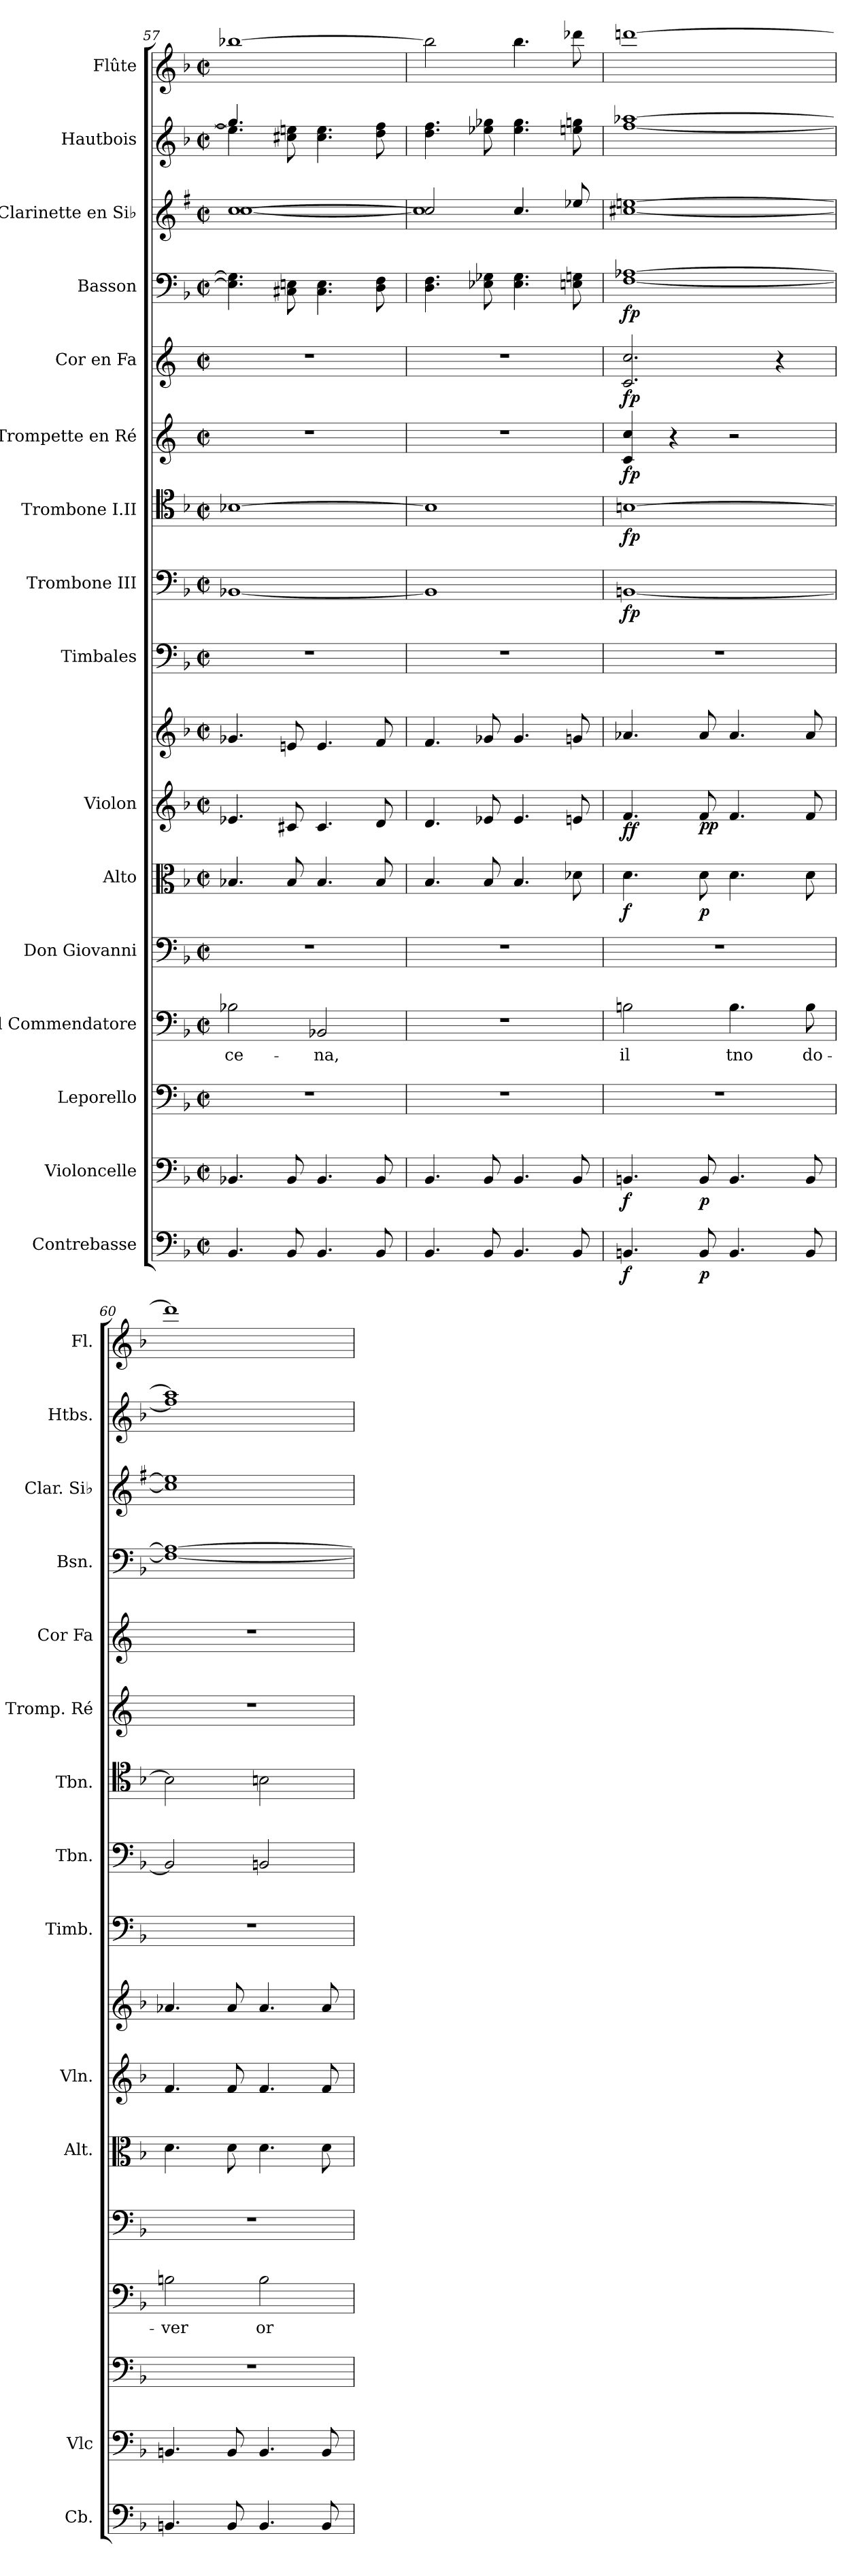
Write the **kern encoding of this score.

**kern	**dynam	**kern	**dynam	**kern	**kern	**text	**kern	**kern	**dynam	**kern	**kern	**dynam	**kern	**kern	**dynam	**kern	**dynam	**kern	**dynam	**kern	**dynam	**kern	**dynam	**kern	**dynam	**kern	**dynam	**kern
*part16	*part16	*part15	*part15	*part14	*part13	*part13	*part12	*part11	*part11	*part10	*part10	*part10	*part9	*part8	*part8	*part7	*part7	*part6	*part6	*part5	*part5	*part4	*part4	*part3	*part3	*part2	*part2	*part1
*staff17	*staff17	*staff16	*staff16	*staff15	*staff14	*staff14	*staff13	*staff12	*staff12	*staff11	*staff10	*staff10/11	*staff9	*staff8	*staff8	*staff7	*staff7	*staff6	*staff6	*staff5	*staff5	*staff4	*staff4	*staff3	*staff3	*staff2	*staff2	*staff1
*I"Contrebasse	*	*I"Violoncelle	*	*I"Leporello	*I"Il Commendatore	*	*I"Don Giovanni	*I"Alto	*	*I"Violon	*	*	*I"Timbales	*I"Trombone III	*	*I"Trombone I.II	*	*I"Trompette en Ré	*	*I"Cor en Fa	*	*I"Basson	*	*I"Clarinette en Si♭	*	*I"Hautbois	*	*I"Flûte
*I'Cb.	*	*I'Vlc	*	*	*	*	*	*I'Alt.	*	*I'Vln.	*	*	*I'Timb.	*I'Tbn.	*	*I'Tbn.	*	*I'Tromp. Ré	*	*I'Cor Fa	*	*I'Bsn.	*	*I'Clar. Si♭	*	*I'Htbs.	*	*I'Fl.
!!LO:PB:g=z
*clefF4	*	*clefF4	*	*clefF4	*clefF4	*	*clefF4	*clefC3	*	*clefG2	*clefG2	*	*clefF4	*clefF4	*	*clefC4	*	*clefG2	*	*clefG2	*	*clefF4	*	*clefG2	*	*clefG2	*	*clefG2
*ITrd7c12	*	*	*	*	*	*	*	*	*	*	*	*	*	*	*	*	*	*ITrd-1c-2	*	*ITrd4c7	*	*	*	*ITrd1c2	*	*	*	*
*k[b-]	*	*k[b-]	*	*k[b-]	*k[b-]	*	*k[b-]	*k[b-]	*	*k[b-]	*k[b-]	*	*k[b-]	*k[b-]	*	*k[b-]	*	*k[f#c#]	*	*k[b-]	*	*k[b-]	*	*k[b-]	*	*k[b-]	*	*k[b-]
*M2/2	*	*M2/2	*	*M2/2	*M2/2	*	*M2/2	*M2/2	*	*M2/2	*M2/2	*	*M2/2	*M2/2	*	*M2/2	*	*M2/2	*	*M2/2	*	*M2/2	*	*M2/2	*	*M2/2	*	*M2/2
*met(c|)	*	*met(c|)	*	*met(c|)	*met(c|)	*	*met(c|)	*met(c|)	*	*met(c|)	*met(c|)	*	*met(c|)	*met(c|)	*	*met(c|)	*	*met(c|)	*	*met(c|)	*	*met(c|)	*	*met(c|)	*	*met(c|)	*	*met(c|)
=57	=57	=57	=57	=57	=57	=57	=57	=57	=57	=57	=57	=57	=57	=57	=57	=57	=57	=57	=57	=57	=57	=57	=57	=57	=57	=57	=57	=57
!	!	!	!	!	!	!LO:LY:b	!	!	!	!	!	!	!	!	!	!	!	!	!	!	!	!	!	!	!	!	!	!
*	*	*	*	*	*	*	*	*	*	*	*	*	*	*	*	*	*	*	*	*	*	*	*	*^	*	*^	*	*
4.BBB-/	.	4.BB-X/	.	1r	2B-X\	ce-	1r	4.B-X/	.	4.e-X/	4.g-X/	.	1r	[1BB-X	.	[1B-X	.	1r	.	1r	.	4.E-\] 4.G-\]	.	[1b-	[1b-	.	4.gg-/]	4.ee-\]	.	[1bb-X
8BBB-/	.	8BB-/	.	.	.	.	.	8B-/	.	8c#X/	8en/	.	.	.	.	.	.	.	.	.	.	8C#X\ 8En\	.	.	.	.	8cc#X\ 8een\	2ryy	.	.
!	!	!	!	!	!	!LO:LY:b	!	!	!	!	!	!	!	!	!	!	!	!	!	!	!	!	!	!	!	!	!	!	!	!
4.BBB-/	.	4.BB-/	.	.	2BB-X/	-na,	.	4.B-/	.	4.c#/	4.e/	.	.	.	.	.	.	.	.	.	.	4.C#\ 4.E\	.	.	.	.	4.cc#\ 4.ee\	.	.	.
8BBB-/	.	8BB-/	.	.	.	.	.	8B-/	.	8d/	8f/	.	.	.	.	.	.	.	.	.	.	8D\ 8F\	.	.	.	.	8dd\ 8ff\	8ryy	.	.
*	*	*	*	*	*	*	*	*	*	*	*	*	*	*	*	*	*	*	*	*	*	*	*	*	*	*	*v	*v	*	*
=58	=58	=58	=58	=58	=58	=58	=58	=58	=58	=58	=58	=58	=58	=58	=58	=58	=58	=58	=58	=58	=58	=58	=58	=58	=58	=58	=58	=58	=58
4.BBB-/	.	4.BB-/	.	1r	1r	.	1r	4.B-/	.	4.d/	4.f/	.	1r	1BB-]	.	1B-]	.	1r	.	1r	.	4.D\ 4.F\	.	2b-/]	1b-]	.	4.dd\ 4.ff\	.	2bb-\]
8BBB-/	.	8BB-/	.	.	.	.	.	8B-/	.	8e-X/	8g-X/	.	.	.	.	.	.	.	.	.	.	8E-X\ 8G-X\	.	.	.	.	8ee-X\ 8gg-X\	.	.
4.BBB-/	.	4.BB-/	.	.	.	.	.	4.B-/	.	4.e-/	4.g-/	.	.	.	.	.	.	.	.	.	.	4.E-\ 4.G-\	.	4.b-/	.	.	4.ee-\ 4.gg-\	.	4.bb-\
8BBB-/	.	8BB-/	.	.	.	.	.	8d-X\	.	8en/	8gn/	.	.	.	.	.	.	.	.	.	.	8En\ 8Gn\	.	8dd-X/	.	.	8een\ 8ggn\	.	8ddd-X\
*	*	*	*	*	*	*	*	*	*	*	*	*	*	*	*	*	*	*	*	*	*	*	*	*v	*v	*	*	*	*
=59	=59	=59	=59	=59	=59	=59	=59	=59	=59	=59	=59	=59	=59	=59	=59	=59	=59	=59	=59	=59	=59	=59	=59	=59	=59	=59	=59	=59
!	!LO:DY:b	!	!LO:DY:b	!	!	!LO:LY:b	!	!	!LO:DY:b	!	!	!LO:DY:b=2	!	!	!	!	!	!	!	!	!	!	!	!	!	!	!	!
*	*	*	*	*	*	*	*	*	*	*	*	*	*	*	*	*	*	*	*	*	*	*	*	*	*	*^	*	*
!	!	!	!	!	!	!	!	!	!	!	!	!LO:DY:n=1:b	!	!	!LO:DY:b	!	!LO:DY:b	!	!LO:DY:b	!	!LO:DY:b	!	!LO:DY:b	!	!LO:DY:b	!	!	!	!
!	!	!	!	!	!	!	!	!	!	!	!	!	!	!	!	!	!	!	!	!	!	!	!	!	!LO:DY:n=1:b	!	!	!LO:DY:b	!
!	!	!	!	!	!	!	!	!	!	!	!	!	!	!	!	!	!	!	!	!	!	!	!	!	!	!	!	!LO:DY:n=1:b	!
4.BBBn/	f	4.BBn/	f	1r	2Bn\	il	1r	4.d\	f	4.f/	4.a-X/	f f	1r	[1BBn	fp	[1Bn	fp	4d/ 4dd/	fp	2.F/ 2.f/	fp	[1F [1A-X	fp	[1bn [1ddn	fp fp	[1aa-X	[1ff	fp fp	[1dddn
.	.	.	.	.	.	.	.	.	.	.	.	.	.	.	.	.	.	4r	.	.	.	.	.	.	.	.	.	.	.
!	!LO:DY:b	!	!LO:DY:b	!	!	!	!	!	!LO:DY:b	!	!	!LO:DY:n=2:b=2	!	!	!	!	!	!	!	!	!	!	!	!	!	!	!	!	!
!	!	!	!	!	!	!	!	!	!	!	!	!LO:DY:n=3:b	!	!	!	!	!	!	!	!	!	!	!	!	!	!	!	!	!
8BBB/	p	8BB/	p	.	.	.	.	8d\	p	8f/	8a-/	p p	.	.	.	.	.	.	.	.	.	.	.	.	.	.	.	.	.
!	!	!	!	!	!	!LO:LY:b	!	!	!	!	!	!	!	!	!	!	!	!	!	!	!	!	!	!	!	!	!	!	!
4.BBB/	.	4.BB/	.	.	4.B\	tno	.	4.d\	.	4.f/	4.a-/	.	.	.	.	.	.	2r	.	.	.	.	.	.	.	.	.	.	.
.	.	.	.	.	.	.	.	.	.	.	.	.	.	.	.	.	.	.	.	4r	.	.	.	.	.	.	.	.	.
!	!	!	!	!	!	!LO:LY:b	!	!	!	!	!	!	!	!	!	!	!	!	!	!	!	!	!	!	!	!	!	!	!
8BBB/	.	8BB/	.	.	8B\	do-	.	8d\	.	8f/	8a-/	.	.	.	.	.	.	.	.	.	.	.	.	.	.	.	.	.	.
=60	=60	=60	=60	=60	=60	=60	=60	=60	=60	=60	=60	=60	=60	=60	=60	=60	=60	=60	=60	=60	=60	=60	=60	=60	=60	=60	=60	=60	=60
!	!	!	!	!	!	!LO:LY:b	!	!	!	!	!	!	!	!	!	!	!	!	!	!	!	!	!	!	!	!	!	!	!
4.BBBn/	.	4.BBn/	.	1r	2Bn\	-ver	1r	4.d\	.	4.f/	4.a-X/	.	1r	2BB/]	.	2B\]	.	1r	.	1r	.	1F_ 1A-_	.	1b] 1dd]	.	1aa-]	1ff]	.	1ddd]
8BBB/	.	8BB/	.	.	.	.	.	8d\	.	8f/	8a-/	.	.	.	.	.	.	.	.	.	.	.	.	.	.	.	.	.	.
!	!	!	!	!	!	!LO:LY:b	!	!	!	!	!	!	!	!	!	!	!	!	!	!	!	!	!	!	!	!	!	!	!
4.BBB/	.	4.BB/	.	.	2B\	or	.	4.d\	.	4.f/	4.a-/	.	.	2BBn/	.	2Bn\	.	.	.	.	.	.	.	.	.	.	.	.	.
8BBB/	.	8BB/	.	.	.	.	.	8d\	.	8f/	8a-/	.	.	.	.	.	.	.	.	.	.	.	.	.	.	.	.	.	.
*	*	*	*	*	*	*	*	*	*	*	*	*	*	*	*	*	*	*	*	*	*	*	*	*	*	*v	*v	*	*
=	=	=	=	=	=	=	=	=	=	=	=	=	=	=	=	=	=	=	=	=	=	=	=	=	=	=	=	=
*-	*-	*-	*-	*-	*-	*-	*-	*-	*-	*-	*-	*-	*-	*-	*-	*-	*-	*-	*-	*-	*-	*-	*-	*-	*-	*-	*-	*-
